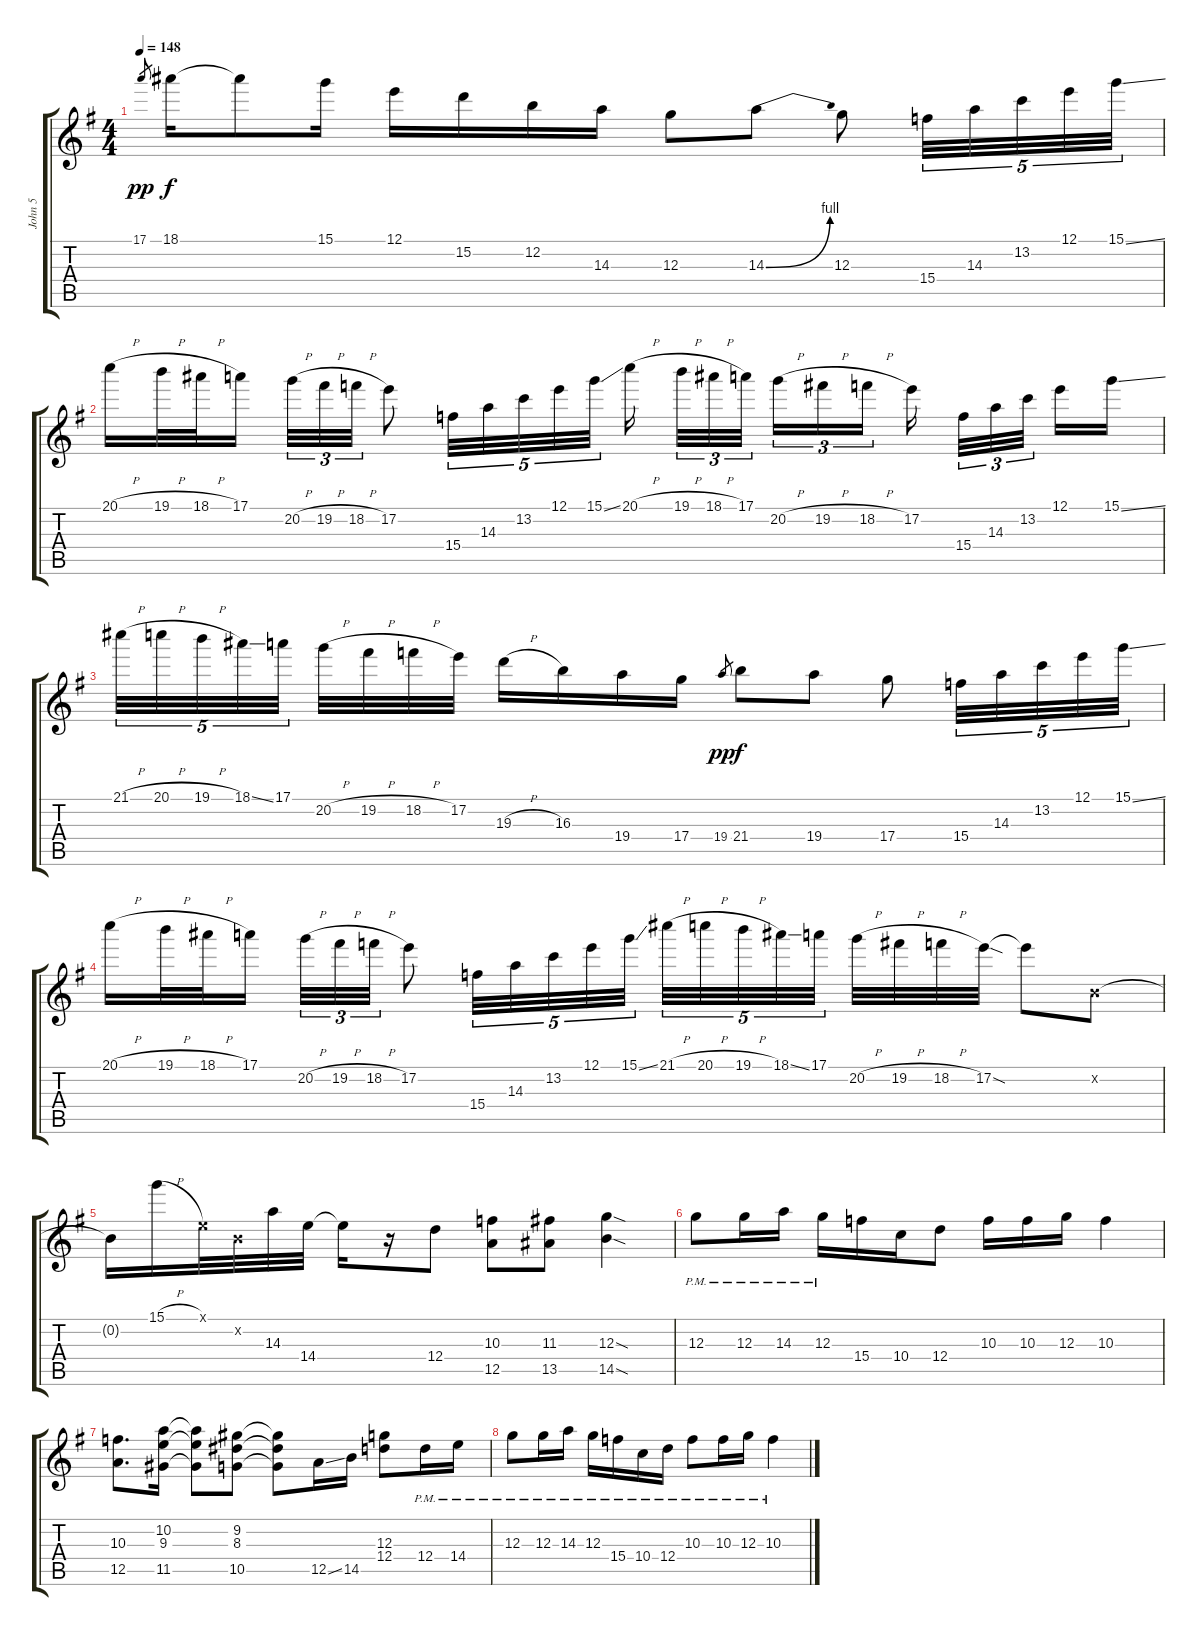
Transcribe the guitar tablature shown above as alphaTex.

\track ("John 5" "John 5") {instrument overdrivenguitar}
\staff {score tabs}
\tuning (E4 B3 G3 D3 A2 E2) {hide}
\ts (4 4)
\tempo 148
\clef g2
\ks g
17.1.8{gr dy pp} 18.1.16{dy f} 18.1{t}.8 15.1.16 12.1.16 15.2.16 12.2.16 14.3.16 12.3.8 14.3{be (bend 0 0 60 4)}.8 12.3.8 15.4.32{tu (5 4)} 14.3.32{tu (5 4)} 13.2.32{tu (5 4)} 12.1.32{tu (5 4)} 15.1{ss}.32{tu (5 4)} |
20.1{h}.16 19.1{h}.32 18.1{h}.32 17.1.16{beam splitsecondary} 20.2{h}.32{tu (3 2)} 19.2{h}.32{tu (3 2)} 18.2{h}.32{tu (3 2)} 17.2.8 15.4.32{tu (5 4)} 14.3.32{tu (5 4)} 13.2.32{tu (5 4)} 12.1.32{tu (5 4)} 15.1{ss}.32{tu (5 4)} 20.1{h}.16{beam splitsecondary} 19.1{h}.32{tu (3 2)} 18.1{h}.32{tu (3 2)} 17.1.32{tu (3 2) beam splitsecondary} 20.2{h}.16{tu (3 2)} 19.2{h}.16{tu (3 2)} 18.2{h}.16{tu (3 2)} 17.2.16{beam splitsecondary} 15.4.32{tu (3 2)} 14.3.32{tu (3 2)} 13.2.32{tu (3 2) beam splitsecondary} 12.1.16 15.1{ss}.16 |
21.1{h}.32{tu (5 4)} 20.1{h}.32{tu (5 4)} 19.1{h}.32{tu (5 4)} 18.1{ss}.32{tu (5 4)} 17.1.32{tu (5 4) beam splitsecondary} 20.2{h}.32 19.2{h}.32 18.2{h}.32 17.2.32 19.3{h}.16 16.3.16 19.4.16 17.4.16 19.4.8{gr dy pp} 21.4.8{dy f} 19.4.8 17.4.8 15.4.32{tu (5 4)} 14.3.32{tu (5 4)} 13.2.32{tu (5 4)} 12.1.32{tu (5 4)} 15.1{ss}.32{tu (5 4)} |
20.1{h}.16 19.1{h}.32 18.1{h}.32 17.1.16{beam splitsecondary} 20.2{h}.32{tu (3 2)} 19.2{h}.32{tu (3 2)} 18.2{h}.32{tu (3 2)} 17.2.8 15.4.32{tu (5 4)} 14.3.32{tu (5 4)} 13.2.32{tu (5 4)} 12.1.32{tu (5 4)} 15.1{ss}.32{tu (5 4)} 21.1{h}.32{tu (5 4)} 20.1{h}.32{tu (5 4)} 19.1{h}.32{tu (5 4)} 18.1{ss}.32{tu (5 4)} 17.1.32{tu (5 4) beam splitsecondary} 20.2{h}.32 19.2{h}.32 18.2{h}.32 17.2{sod}.32 17.2{t}.8 0.2{x}.8 |
0.2{t}.16 15.1{h}.16 0.1{x}.32 0.2{x}.32 14.3.32 14.4.32 14.4{t}.16 r.16 12.4.8 (10.3 12.5).8 (11.3 13.5).8 (12.3{sod} 14.5{sod}).4 |
12.3{pm}.8 12.3{pm}.16 14.3{pm}.16 12.3{pm}.16 15.4.16 10.4.16 12.4.8 10.3.16 10.3.16 12.3.16 10.3.4 |
(10.3 12.5).8{d} (10.2 9.3 11.5).16 (10.2{t} 9.3{t} 11.5{t}).8 (9.2 8.3 10.5).8 (9.2{t} 8.3{t} 10.5{t}).8 12.5{ss}.16 14.5.16 (12.3 12.4).8 12.4{pm}.16 14.4{pm}.16 |
12.3{pm}.8 12.3{pm}.16 14.3{pm}.16 12.3{pm}.16 15.4{pm}.16 10.4{pm}.16 12.4{pm}.16 10.3{pm}.8 10.3{pm}.16 12.3{pm}.16 10.3{pm}.4
